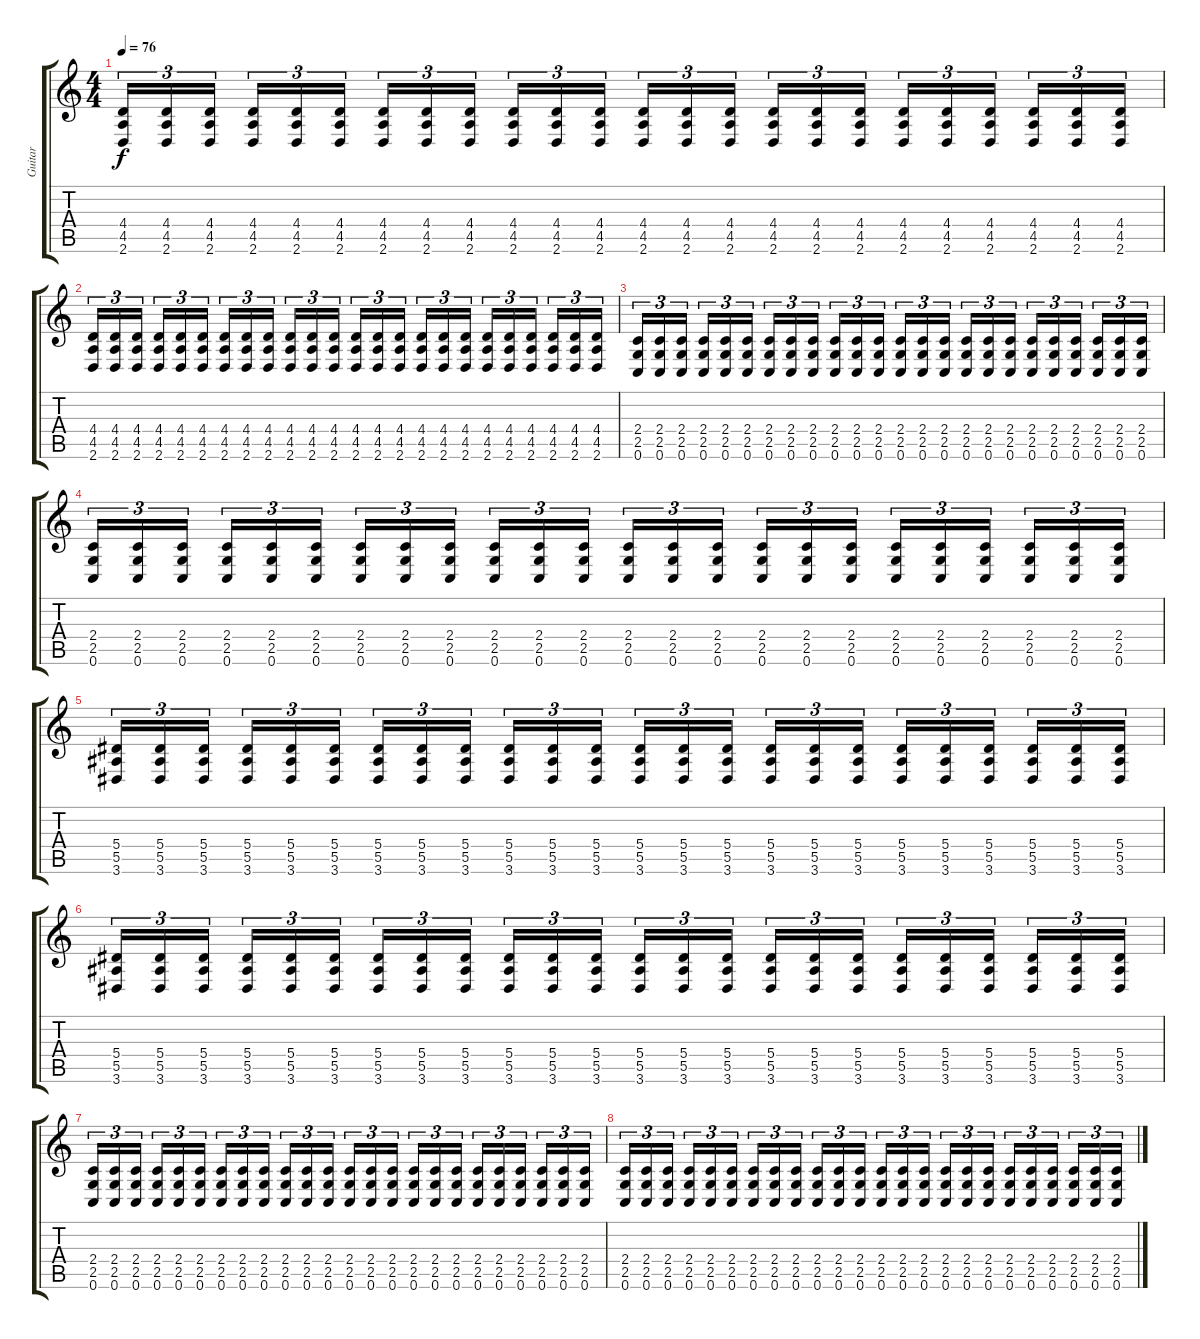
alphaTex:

\track ("Guitar" "Guitar") {instrument distortionguitar}
\staff {score tabs}
\tuning (C4 G3 Eb3 Bb2 F2 C2) {hide}
\ts (4 4)
\tempo 76
\clef g2
\ks c
(4.4 4.5 2.6).16{tu (3 2) dy f} (4.4 4.5 2.6).16{tu (3 2)} (4.4 4.5 2.6).16{tu (3 2) beam splitsecondary} (4.4 4.5 2.6).16{tu (3 2)} (4.4 4.5 2.6).16{tu (3 2)} (4.4 4.5 2.6).16{tu (3 2)} (4.4 4.5 2.6).16{tu (3 2)} (4.4 4.5 2.6).16{tu (3 2)} (4.4 4.5 2.6).16{tu (3 2) beam splitsecondary} (4.4 4.5 2.6).16{tu (3 2)} (4.4 4.5 2.6).16{tu (3 2)} (4.4 4.5 2.6).16{tu (3 2)} (4.4 4.5 2.6).16{tu (3 2)} (4.4 4.5 2.6).16{tu (3 2)} (4.4 4.5 2.6).16{tu (3 2) beam splitsecondary} (4.4 4.5 2.6).16{tu (3 2)} (4.4 4.5 2.6).16{tu (3 2)} (4.4 4.5 2.6).16{tu (3 2)} (4.4 4.5 2.6).16{tu (3 2)} (4.4 4.5 2.6).16{tu (3 2)} (4.4 4.5 2.6).16{tu (3 2) beam splitsecondary} (4.4 4.5 2.6).16{tu (3 2)} (4.4 4.5 2.6).16{tu (3 2)} (4.4 4.5 2.6).16{tu (3 2)} |
(4.4 4.5 2.6).16{tu (3 2)} (4.4 4.5 2.6).16{tu (3 2)} (4.4 4.5 2.6).16{tu (3 2) beam splitsecondary} (4.4 4.5 2.6).16{tu (3 2)} (4.4 4.5 2.6).16{tu (3 2)} (4.4 4.5 2.6).16{tu (3 2)} (4.4 4.5 2.6).16{tu (3 2)} (4.4 4.5 2.6).16{tu (3 2)} (4.4 4.5 2.6).16{tu (3 2) beam splitsecondary} (4.4 4.5 2.6).16{tu (3 2)} (4.4 4.5 2.6).16{tu (3 2)} (4.4 4.5 2.6).16{tu (3 2)} (4.4 4.5 2.6).16{tu (3 2)} (4.4 4.5 2.6).16{tu (3 2)} (4.4 4.5 2.6).16{tu (3 2) beam splitsecondary} (4.4 4.5 2.6).16{tu (3 2)} (4.4 4.5 2.6).16{tu (3 2)} (4.4 4.5 2.6).16{tu (3 2)} (4.4 4.5 2.6).16{tu (3 2)} (4.4 4.5 2.6).16{tu (3 2)} (4.4 4.5 2.6).16{tu (3 2) beam splitsecondary} (4.4 4.5 2.6).16{tu (3 2)} (4.4 4.5 2.6).16{tu (3 2)} (4.4 4.5 2.6).16{tu (3 2)} |
(2.4 2.5 0.6).16{tu (3 2)} (2.4 2.5 0.6).16{tu (3 2)} (2.4 2.5 0.6).16{tu (3 2) beam splitsecondary} (2.4 2.5 0.6).16{tu (3 2)} (2.4 2.5 0.6).16{tu (3 2)} (2.4 2.5 0.6).16{tu (3 2)} (2.4 2.5 0.6).16{tu (3 2)} (2.4 2.5 0.6).16{tu (3 2)} (2.4 2.5 0.6).16{tu (3 2) beam splitsecondary} (2.4 2.5 0.6).16{tu (3 2)} (2.4 2.5 0.6).16{tu (3 2)} (2.4 2.5 0.6).16{tu (3 2)} (2.4 2.5 0.6).16{tu (3 2)} (2.4 2.5 0.6).16{tu (3 2)} (2.4 2.5 0.6).16{tu (3 2) beam splitsecondary} (2.4 2.5 0.6).16{tu (3 2)} (2.4 2.5 0.6).16{tu (3 2)} (2.4 2.5 0.6).16{tu (3 2)} (2.4 2.5 0.6).16{tu (3 2)} (2.4 2.5 0.6).16{tu (3 2)} (2.4 2.5 0.6).16{tu (3 2) beam splitsecondary} (2.4 2.5 0.6).16{tu (3 2)} (2.4 2.5 0.6).16{tu (3 2)} (2.4 2.5 0.6).16{tu (3 2)} |
(2.4 2.5 0.6).16{tu (3 2)} (2.4 2.5 0.6).16{tu (3 2)} (2.4 2.5 0.6).16{tu (3 2) beam splitsecondary} (2.4 2.5 0.6).16{tu (3 2)} (2.4 2.5 0.6).16{tu (3 2)} (2.4 2.5 0.6).16{tu (3 2)} (2.4 2.5 0.6).16{tu (3 2)} (2.4 2.5 0.6).16{tu (3 2)} (2.4 2.5 0.6).16{tu (3 2) beam splitsecondary} (2.4 2.5 0.6).16{tu (3 2)} (2.4 2.5 0.6).16{tu (3 2)} (2.4 2.5 0.6).16{tu (3 2)} (2.4 2.5 0.6).16{tu (3 2)} (2.4 2.5 0.6).16{tu (3 2)} (2.4 2.5 0.6).16{tu (3 2) beam splitsecondary} (2.4 2.5 0.6).16{tu (3 2)} (2.4 2.5 0.6).16{tu (3 2)} (2.4 2.5 0.6).16{tu (3 2)} (2.4 2.5 0.6).16{tu (3 2)} (2.4 2.5 0.6).16{tu (3 2)} (2.4 2.5 0.6).16{tu (3 2) beam splitsecondary} (2.4 2.5 0.6).16{tu (3 2)} (2.4 2.5 0.6).16{tu (3 2)} (2.4 2.5 0.6).16{tu (3 2)} |
(5.4 5.5 3.6).16{tu (3 2)} (5.4 5.5 3.6).16{tu (3 2)} (5.4 5.5 3.6).16{tu (3 2) beam splitsecondary} (5.4 5.5 3.6).16{tu (3 2)} (5.4 5.5 3.6).16{tu (3 2)} (5.4 5.5 3.6).16{tu (3 2)} (5.4 5.5 3.6).16{tu (3 2)} (5.4 5.5 3.6).16{tu (3 2)} (5.4 5.5 3.6).16{tu (3 2) beam splitsecondary} (5.4 5.5 3.6).16{tu (3 2)} (5.4 5.5 3.6).16{tu (3 2)} (5.4 5.5 3.6).16{tu (3 2)} (5.4 5.5 3.6).16{tu (3 2)} (5.4 5.5 3.6).16{tu (3 2)} (5.4 5.5 3.6).16{tu (3 2) beam splitsecondary} (5.4 5.5 3.6).16{tu (3 2)} (5.4 5.5 3.6).16{tu (3 2)} (5.4 5.5 3.6).16{tu (3 2)} (5.4 5.5 3.6).16{tu (3 2)} (5.4 5.5 3.6).16{tu (3 2)} (5.4 5.5 3.6).16{tu (3 2) beam splitsecondary} (5.4 5.5 3.6).16{tu (3 2)} (5.4 5.5 3.6).16{tu (3 2)} (5.4 5.5 3.6).16{tu (3 2)} |
(5.4 5.5 3.6).16{tu (3 2)} (5.4 5.5 3.6).16{tu (3 2)} (5.4 5.5 3.6).16{tu (3 2) beam splitsecondary} (5.4 5.5 3.6).16{tu (3 2)} (5.4 5.5 3.6).16{tu (3 2)} (5.4 5.5 3.6).16{tu (3 2)} (5.4 5.5 3.6).16{tu (3 2)} (5.4 5.5 3.6).16{tu (3 2)} (5.4 5.5 3.6).16{tu (3 2) beam splitsecondary} (5.4 5.5 3.6).16{tu (3 2)} (5.4 5.5 3.6).16{tu (3 2)} (5.4 5.5 3.6).16{tu (3 2)} (5.4 5.5 3.6).16{tu (3 2)} (5.4 5.5 3.6).16{tu (3 2)} (5.4 5.5 3.6).16{tu (3 2) beam splitsecondary} (5.4 5.5 3.6).16{tu (3 2)} (5.4 5.5 3.6).16{tu (3 2)} (5.4 5.5 3.6).16{tu (3 2)} (5.4 5.5 3.6).16{tu (3 2)} (5.4 5.5 3.6).16{tu (3 2)} (5.4 5.5 3.6).16{tu (3 2) beam splitsecondary} (5.4 5.5 3.6).16{tu (3 2)} (5.4 5.5 3.6).16{tu (3 2)} (5.4 5.5 3.6).16{tu (3 2)} |
(2.4 2.5 0.6).16{tu (3 2)} (2.4 2.5 0.6).16{tu (3 2)} (2.4 2.5 0.6).16{tu (3 2) beam splitsecondary} (2.4 2.5 0.6).16{tu (3 2)} (2.4 2.5 0.6).16{tu (3 2)} (2.4 2.5 0.6).16{tu (3 2)} (2.4 2.5 0.6).16{tu (3 2)} (2.4 2.5 0.6).16{tu (3 2)} (2.4 2.5 0.6).16{tu (3 2) beam splitsecondary} (2.4 2.5 0.6).16{tu (3 2)} (2.4 2.5 0.6).16{tu (3 2)} (2.4 2.5 0.6).16{tu (3 2)} (2.4 2.5 0.6).16{tu (3 2)} (2.4 2.5 0.6).16{tu (3 2)} (2.4 2.5 0.6).16{tu (3 2) beam splitsecondary} (2.4 2.5 0.6).16{tu (3 2)} (2.4 2.5 0.6).16{tu (3 2)} (2.4 2.5 0.6).16{tu (3 2)} (2.4 2.5 0.6).16{tu (3 2)} (2.4 2.5 0.6).16{tu (3 2)} (2.4 2.5 0.6).16{tu (3 2) beam splitsecondary} (2.4 2.5 0.6).16{tu (3 2)} (2.4 2.5 0.6).16{tu (3 2)} (2.4 2.5 0.6).16{tu (3 2)} |
(2.4 2.5 0.6).16{tu (3 2)} (2.4 2.5 0.6).16{tu (3 2)} (2.4 2.5 0.6).16{tu (3 2) beam splitsecondary} (2.4 2.5 0.6).16{tu (3 2)} (2.4 2.5 0.6).16{tu (3 2)} (2.4 2.5 0.6).16{tu (3 2)} (2.4 2.5 0.6).16{tu (3 2)} (2.4 2.5 0.6).16{tu (3 2)} (2.4 2.5 0.6).16{tu (3 2) beam splitsecondary} (2.4 2.5 0.6).16{tu (3 2)} (2.4 2.5 0.6).16{tu (3 2)} (2.4 2.5 0.6).16{tu (3 2)} (2.4 2.5 0.6).16{tu (3 2)} (2.4 2.5 0.6).16{tu (3 2)} (2.4 2.5 0.6).16{tu (3 2) beam splitsecondary} (2.4 2.5 0.6).16{tu (3 2)} (2.4 2.5 0.6).16{tu (3 2)} (2.4 2.5 0.6).16{tu (3 2)} (2.4 2.5 0.6).16{tu (3 2)} (2.4 2.5 0.6).16{tu (3 2)} (2.4 2.5 0.6).16{tu (3 2) beam splitsecondary} (2.4 2.5 0.6).16{tu (3 2)} (2.4 2.5 0.6).16{tu (3 2)} (2.4 2.5 0.6).16{tu (3 2)}
